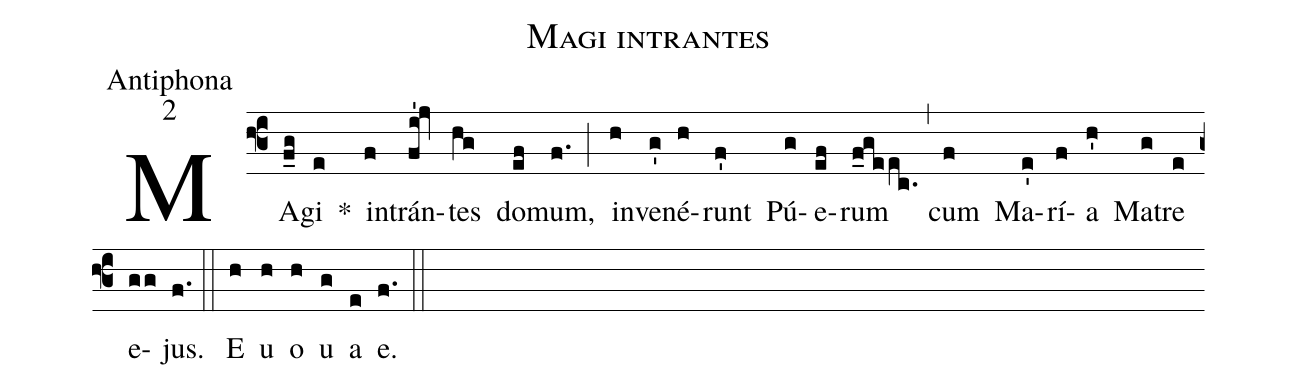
name:Magi intrantes;
office-part:Antiphona;
mode:2;
%%
(f3) MA(f_g)gi(e) *() in(f)trán(fi'!jv)tes(hg) do(ef)mum,(f.) (;) in(h)ve(g')né(h)runt(f') Pú(g)e(ef)rum(f_geec.) (,) cum(f) Ma(e')rí(f)a(h') Ma(g)tre(e) e(gg)jus.(f.) (::) <eu>E(h) u(h) o(h) u(g) a(e) e.</eu>(f.) (::)
